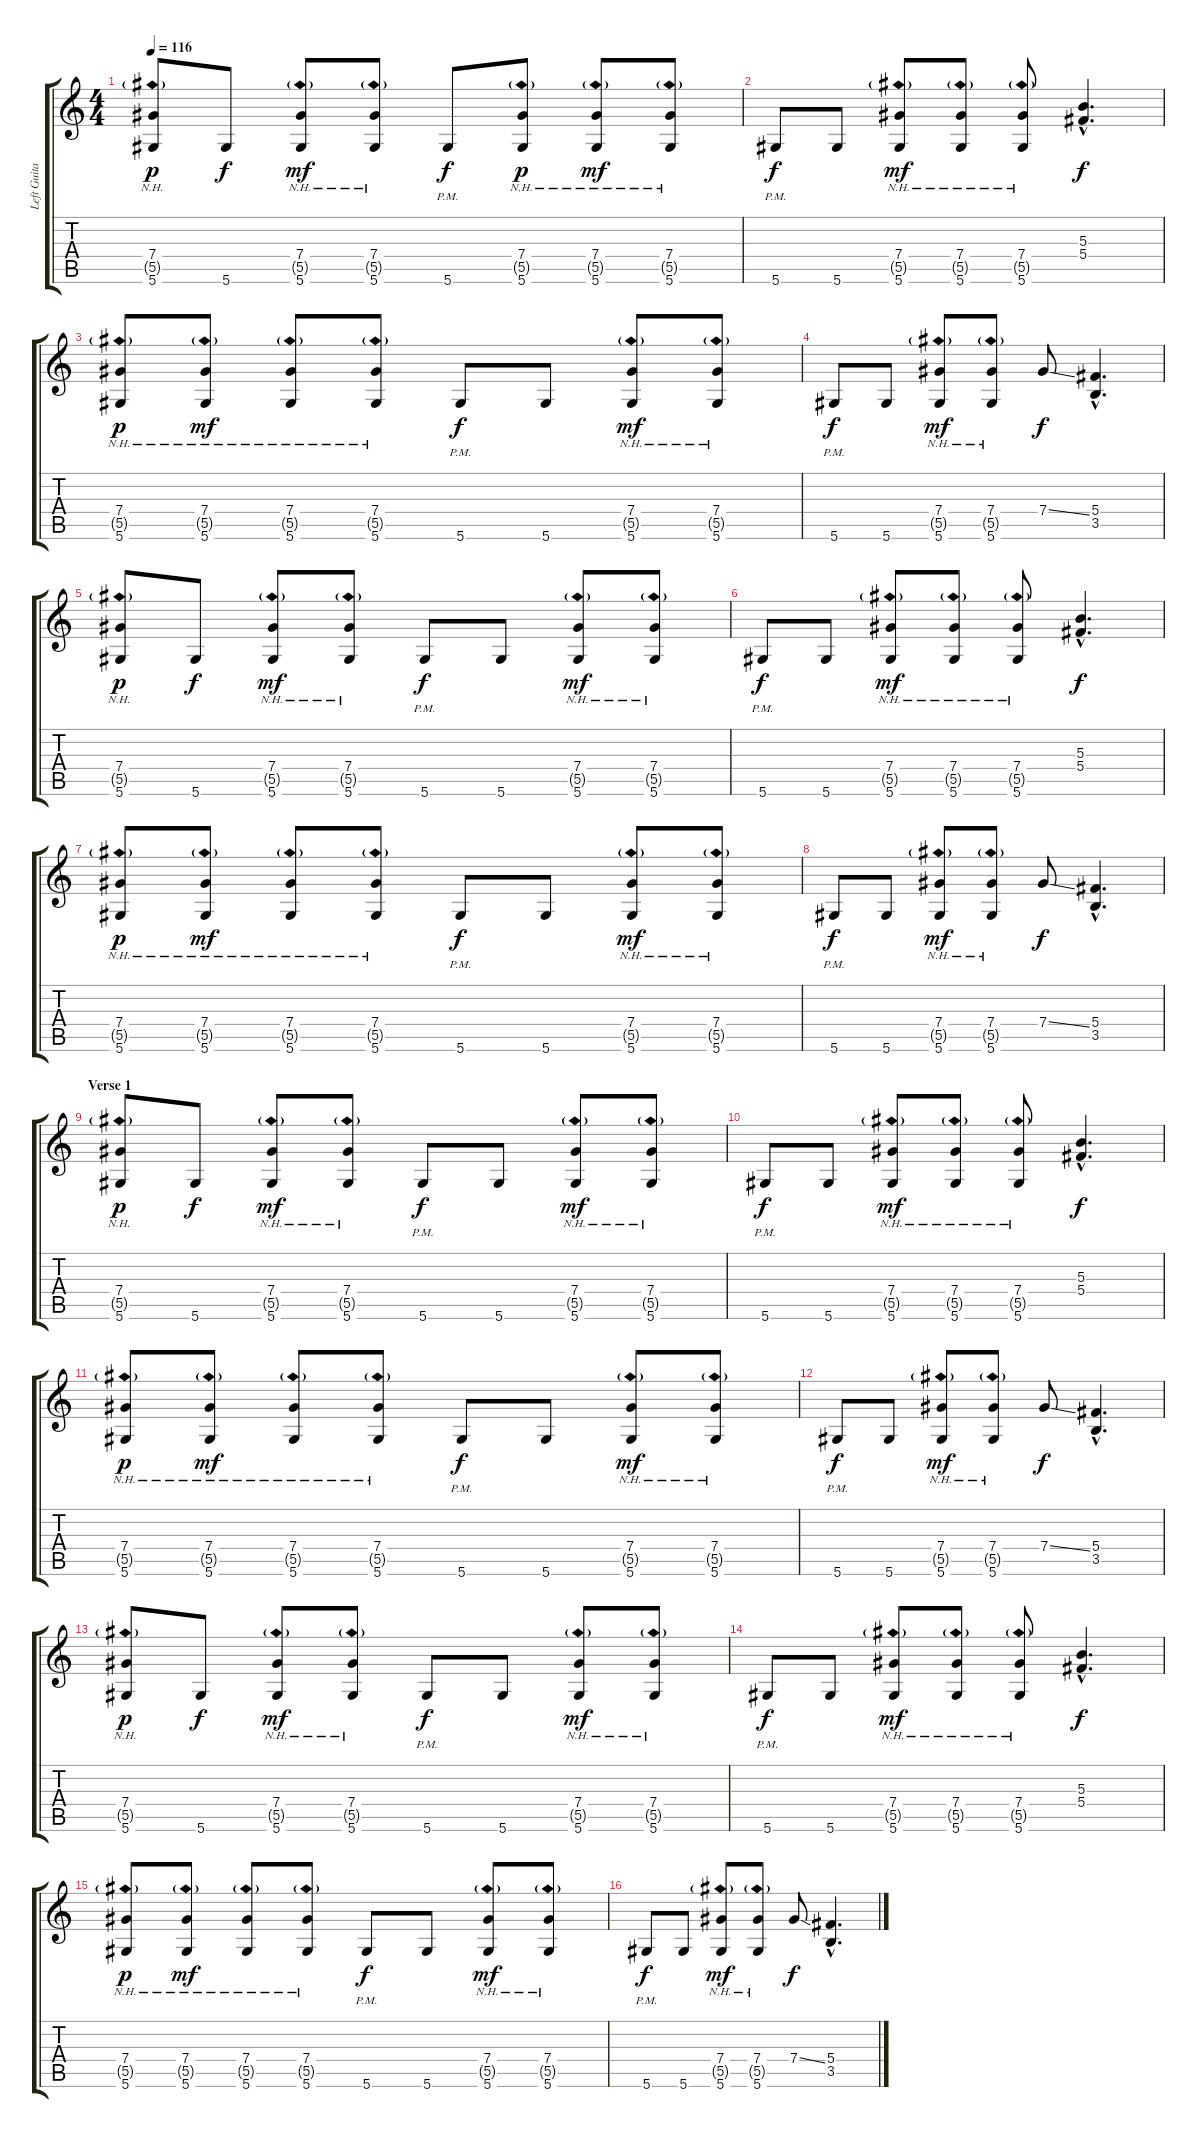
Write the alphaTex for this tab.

\track ("Left Guitar" "Left Guita") {instrument overdrivenguitar}
\staff {score tabs}
\tuning (Eb4 Bb3 Gb3 Db3 Ab2 Eb2) {hide}
\ts (4 4)
\tempo 116
\clef g2
\ks c
(7.4 5.5{nh g} 5.6).8{dy p instrument overdrivenguitar} 5.6.8{dy f} (7.4 5.5{nh g} 5.6).8{dy mf} (7.4 5.5{nh g} 5.6).8 5.6{pm}.8{dy f} (7.4 5.5{nh g} 5.6).8{dy p} (7.4 5.5{nh g} 5.6).8{dy mf} (7.4 5.5{nh g} 5.6).8 |
5.6{pm}.8{dy f} 5.6.8 (7.4 5.5{nh g} 5.6).8{dy mf} (7.4 5.5{nh g} 5.6).8 (7.4 5.5{nh g} 5.6).8 (5.3{hac} 5.4{hac}).4{d dy f} |
(7.4 5.5{nh g} 5.6).8{dy p} (7.4 5.5{nh g} 5.6).8{dy mf} (7.4 5.5{nh g} 5.6).8 (7.4 5.5{nh g} 5.6).8 5.6{pm}.8{dy f} 5.6.8 (7.4 5.5{nh g} 5.6).8{dy mf} (7.4 5.5{nh g} 5.6).8 |
5.6{pm}.8{dy f} 5.6.8 (7.4 5.5{nh g} 5.6).8{dy mf} (7.4 5.5{nh g} 5.6).8 7.4{ss}.8{dy f} (5.4{hac} 3.5{hac}).4{d} |
(7.4 5.5{nh g} 5.6).8{dy p} 5.6.8{dy f} (7.4 5.5{nh g} 5.6).8{dy mf} (7.4 5.5{nh g} 5.6).8 5.6{pm}.8{dy f} 5.6.8 (7.4 5.5{nh g} 5.6).8{dy mf} (7.4 5.5{nh g} 5.6).8 |
5.6{pm}.8{dy f} 5.6.8 (7.4 5.5{nh g} 5.6).8{dy mf} (7.4 5.5{nh g} 5.6).8 (7.4 5.5{nh g} 5.6).8 (5.3{hac} 5.4{hac}).4{d dy f} |
(7.4 5.5{nh g} 5.6).8{dy p} (7.4 5.5{nh g} 5.6).8{dy mf} (7.4 5.5{nh g} 5.6).8 (7.4 5.5{nh g} 5.6).8 5.6{pm}.8{dy f} 5.6.8 (7.4 5.5{nh g} 5.6).8{dy mf} (7.4 5.5{nh g} 5.6).8 |
5.6{pm}.8{dy f} 5.6.8 (7.4 5.5{nh g} 5.6).8{dy mf} (7.4 5.5{nh g} 5.6).8 7.4{ss}.8{dy f} (5.4{hac} 3.5{hac}).4{d} |
\section ("" "Verse 1")
(7.4 5.5{nh g} 5.6).8{dy p} 5.6.8{dy f} (7.4 5.5{nh g} 5.6).8{dy mf} (7.4 5.5{nh g} 5.6).8 5.6{pm}.8{dy f} 5.6.8 (7.4 5.5{nh g} 5.6).8{dy mf} (7.4 5.5{nh g} 5.6).8 |
5.6{pm}.8{dy f} 5.6.8 (7.4 5.5{nh g} 5.6).8{dy mf} (7.4 5.5{nh g} 5.6).8 (7.4 5.5{nh g} 5.6).8 (5.3{hac} 5.4{hac}).4{d dy f} |
(7.4 5.5{nh g} 5.6).8{dy p} (7.4 5.5{nh g} 5.6).8{dy mf} (7.4 5.5{nh g} 5.6).8 (7.4 5.5{nh g} 5.6).8 5.6{pm}.8{dy f} 5.6.8 (7.4 5.5{nh g} 5.6).8{dy mf} (7.4 5.5{nh g} 5.6).8 |
5.6{pm}.8{dy f} 5.6.8 (7.4 5.5{nh g} 5.6).8{dy mf} (7.4 5.5{nh g} 5.6).8 7.4{ss}.8{dy f} (5.4{hac} 3.5{hac}).4{d} |
(7.4 5.5{nh g} 5.6).8{dy p} 5.6.8{dy f} (7.4 5.5{nh g} 5.6).8{dy mf} (7.4 5.5{nh g} 5.6).8 5.6{pm}.8{dy f} 5.6.8 (7.4 5.5{nh g} 5.6).8{dy mf} (7.4 5.5{nh g} 5.6).8 |
5.6{pm}.8{dy f} 5.6.8 (7.4 5.5{nh g} 5.6).8{dy mf} (7.4 5.5{nh g} 5.6).8 (7.4 5.5{nh g} 5.6).8 (5.3{hac} 5.4{hac}).4{d dy f} |
(7.4 5.5{nh g} 5.6).8{dy p} (7.4 5.5{nh g} 5.6).8{dy mf} (7.4 5.5{nh g} 5.6).8 (7.4 5.5{nh g} 5.6).8 5.6{pm}.8{dy f} 5.6.8 (7.4 5.5{nh g} 5.6).8{dy mf} (7.4 5.5{nh g} 5.6).8 |
5.6{pm}.8{dy f} 5.6.8 (7.4 5.5{nh g} 5.6).8{dy mf} (7.4 5.5{nh g} 5.6).8 7.4{ss}.8{dy f} (5.4{hac} 3.5{hac}).4{d}
